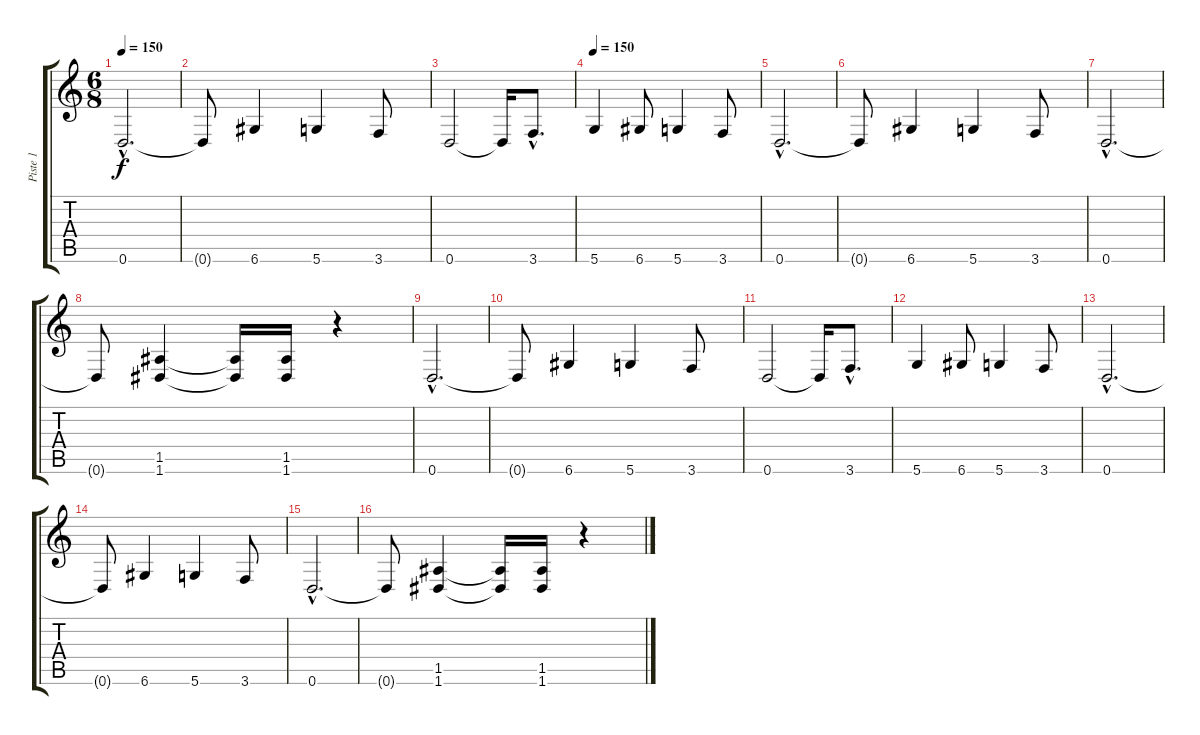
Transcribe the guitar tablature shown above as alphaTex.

\track ("Piste 1" "Piste 1") {instrument distortionguitar}
\staff {score tabs}
\tuning (E4 B3 G3 D3 A2 D2) {hide}
\ts (6 8)
\tempo 150
\clef g2
\ks c
0.6{hac}.2{d dy f} |
0.6{t}.8 6.6.4 5.6.4 3.6.8 |
0.6.2 0.6{t}.16 3.6{hac}.8{d} |
\tempo 150
5.6.4 6.6.8 5.6.4 3.6.8 |
0.6{hac}.2{d} |
0.6{t}.8 6.6.4 5.6.4 3.6.8 |
0.6{hac}.2{d} |
0.6{t}.8 (1.5 1.6).4 (1.5{t} 1.6{t}).16 (1.5 1.6).16 r.4 |
0.6{hac}.2{d} |
0.6{t}.8 6.6.4 5.6.4 3.6.8 |
0.6.2 0.6{t}.16 3.6{hac}.8{d} |
5.6.4 6.6.8 5.6.4 3.6.8 |
0.6{hac}.2{d} |
0.6{t}.8 6.6.4 5.6.4 3.6.8 |
0.6{hac}.2{d} |
0.6{t}.8 (1.5 1.6).4 (1.5{t} 1.6{t}).16 (1.5 1.6).16 r.4
